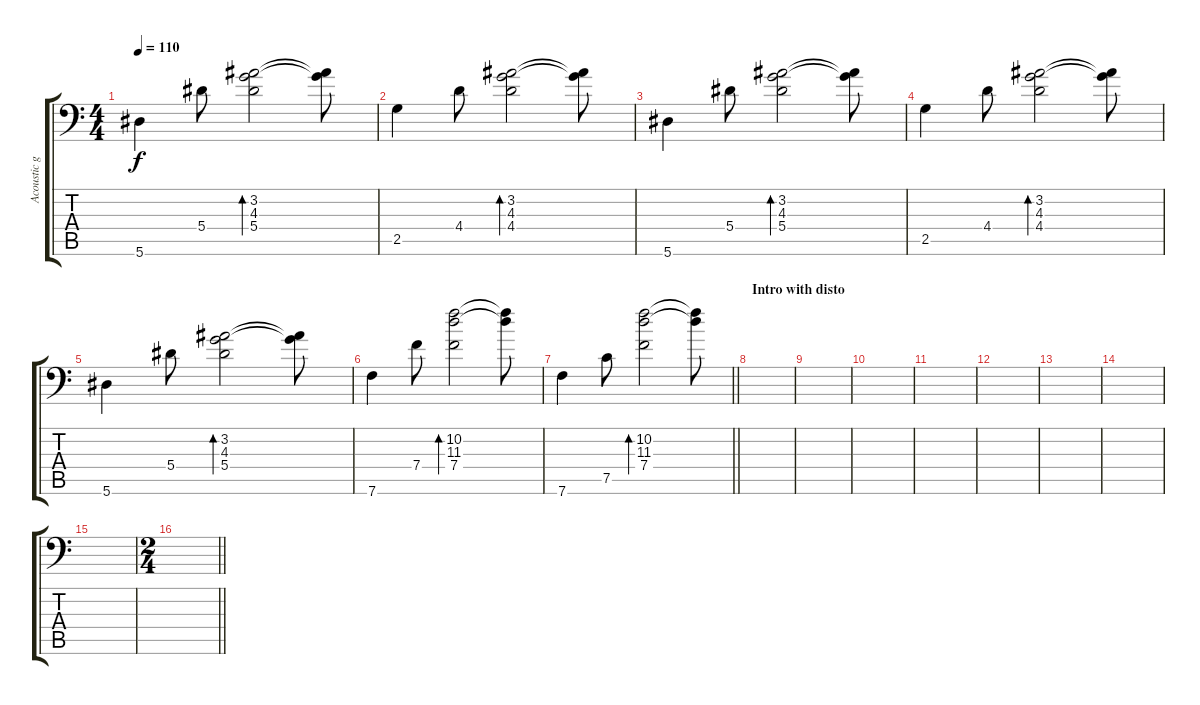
\track ("Acoustic guitar 2" "Acoustic g") {instrument acousticguitarsteel}
\staff {score tabs}
\tuning (C4 G3 Eb3 Bb2 F2 Bb1) {hide}
\ts (4 4)
\tempo 110
\clef f4
\ks c
5.6.4{dy f} 5.4.8 (3.2 4.3 5.4).2{bd 60} (3.2{t} 4.3{t}).8 |
2.5.4 4.4.8 (3.2 4.3 4.4).2{bd 60} (3.2{t} 4.3{t}).8 |
5.6.4 5.4.8 (3.2 4.3 5.4).2{bd 60} (3.2{t} 4.3{t}).8 |
2.5.4 4.4.8 (3.2 4.3 4.4).2{bd 60} (3.2{t} 4.3{t}).8 |
5.6.4 5.4.8 (3.2 4.3 5.4).2{bd 60} (3.2{t} 4.3{t}).8 |
7.6.4 7.4.8 (10.2 11.3 7.4).2{bd 60} (10.2{t} 11.3{t}).8 |
\barLineRight lightlight
7.6.4 7.5.8 (10.2 11.3 7.4).2{bd 60} (10.2{t} 11.3{t}).8 |
\section ("" "Intro with disto")
|
|
|
|
|
|
|
|
\ts (2 4)
\barLineRight lightlight
